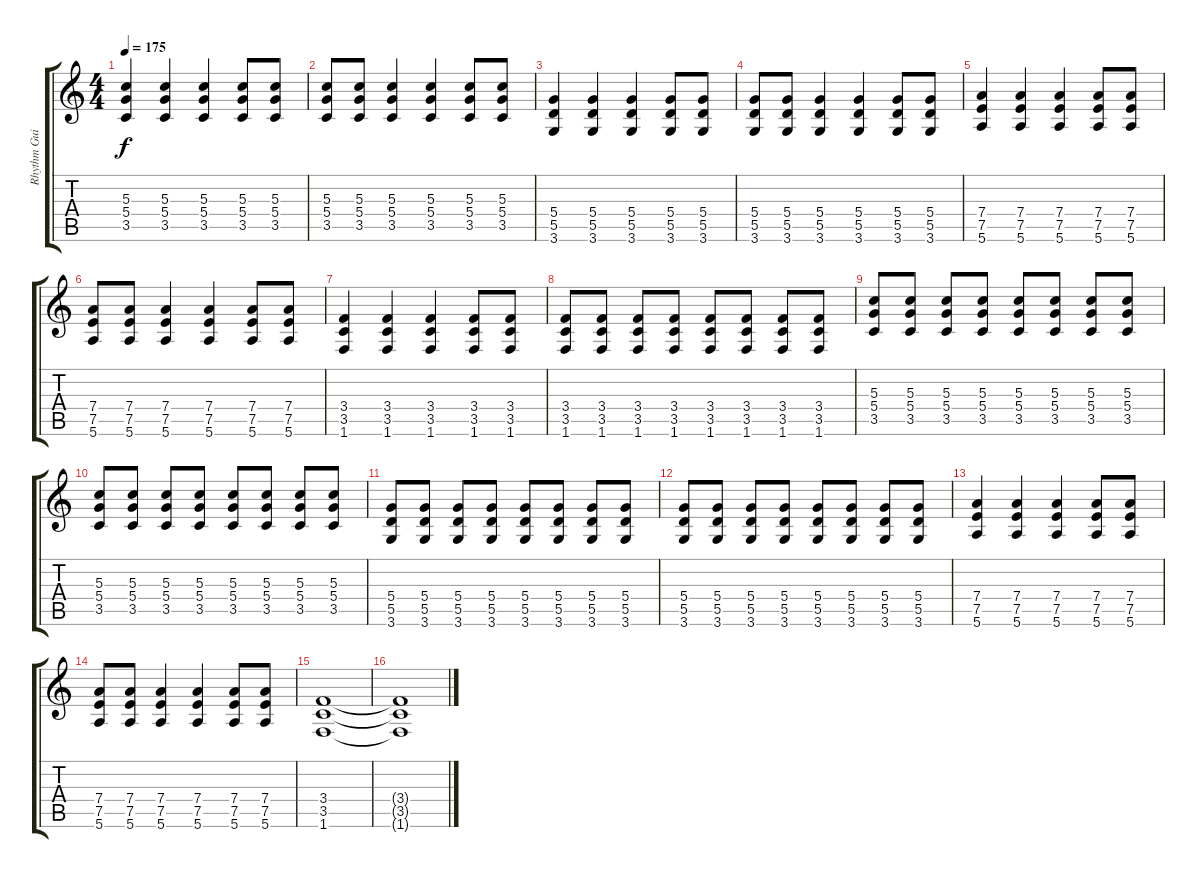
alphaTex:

\track ("Rhythm Guitar" "Rhythm Gui") {instrument distortionguitar}
\staff {score tabs}
\tuning (E4 B3 G3 D3 A2 E2) {hide}
\ts (4 4)
\tempo 175
\clef g2
\ks c
(5.3 5.4 3.5).4{dy f} (5.3 5.4 3.5).4 (5.3 5.4 3.5).4 (5.3 5.4 3.5).8 (5.3 5.4 3.5).8 |
(5.3 5.4 3.5).8 (5.3 5.4 3.5).8 (5.3 5.4 3.5).4 (5.3 5.4 3.5).4 (5.3 5.4 3.5).8 (5.3 5.4 3.5).8 |
(5.4 5.5 3.6).4 (5.4 5.5 3.6).4 (5.4 5.5 3.6).4 (5.4 5.5 3.6).8 (5.4 5.5 3.6).8 |
(5.4 5.5 3.6).8 (5.4 5.5 3.6).8 (5.4 5.5 3.6).4 (5.4 5.5 3.6).4 (5.4 5.5 3.6).8 (5.4 5.5 3.6).8 |
(7.4 7.5 5.6).4 (7.4 7.5 5.6).4 (7.4 7.5 5.6).4 (7.4 7.5 5.6).8 (7.4 7.5 5.6).8 |
(7.4 7.5 5.6).8 (7.4 7.5 5.6).8 (7.4 7.5 5.6).4 (7.4 7.5 5.6).4 (7.4 7.5 5.6).8 (7.4 7.5 5.6).8 |
(3.4 3.5 1.6).4 (3.4 3.5 1.6).4 (3.4 3.5 1.6).4 (3.4 3.5 1.6).8 (3.4 3.5 1.6).8 |
(3.4 3.5 1.6).8 (3.4 3.5 1.6).8 (3.4 3.5 1.6).8 (3.4 3.5 1.6).8 (3.4 3.5 1.6).8 (3.4 3.5 1.6).8 (3.4 3.5 1.6).8 (3.4 3.5 1.6).8 |
(5.3 5.4 3.5).8 (5.3 5.4 3.5).8 (5.3 5.4 3.5).8 (5.3 5.4 3.5).8 (5.3 5.4 3.5).8 (5.3 5.4 3.5).8 (5.3 5.4 3.5).8 (5.3 5.4 3.5).8 |
(5.3 5.4 3.5).8 (5.3 5.4 3.5).8 (5.3 5.4 3.5).8 (5.3 5.4 3.5).8 (5.3 5.4 3.5).8 (5.3 5.4 3.5).8 (5.3 5.4 3.5).8 (5.3 5.4 3.5).8 |
(5.4 5.5 3.6).8 (5.4 5.5 3.6).8 (5.4 5.5 3.6).8 (5.4 5.5 3.6).8 (5.4 5.5 3.6).8 (5.4 5.5 3.6).8 (5.4 5.5 3.6).8 (5.4 5.5 3.6).8 |
(5.4 5.5 3.6).8 (5.4 5.5 3.6).8 (5.4 5.5 3.6).8 (5.4 5.5 3.6).8 (5.4 5.5 3.6).8 (5.4 5.5 3.6).8 (5.4 5.5 3.6).8 (5.4 5.5 3.6).8 |
(7.4 7.5 5.6).4 (7.4 7.5 5.6).4 (7.4 7.5 5.6).4 (7.4 7.5 5.6).8 (7.4 7.5 5.6).8 |
(7.4 7.5 5.6).8 (7.4 7.5 5.6).8 (7.4 7.5 5.6).4 (7.4 7.5 5.6).4 (7.4 7.5 5.6).8 (7.4 7.5 5.6).8 |
(3.4 3.5 1.6).1 |
(3.4{t} 3.5{t} 1.6{t}).1
